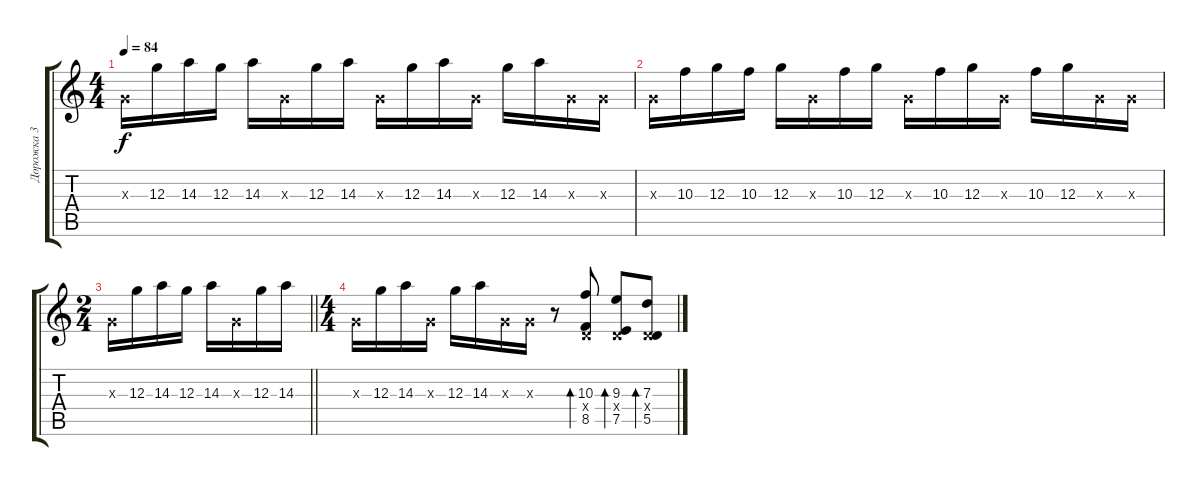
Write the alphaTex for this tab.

\track ("Дорожка 3" "Дорожка 3") {instrument acousticguitarsteel}
\staff {score tabs}
\tuning (E4 B3 G3 D3 A2 E2) {hide}
\ts (4 4)
\tempo 84
\clef g2
\ks c
0.3{x}.16{dy f} 12.3.16 14.3.16 12.3.16 14.3.16 0.3{x}.16 12.3.16 14.3.16 0.3{x}.16 12.3.16 14.3.16 0.3{x}.16 12.3.16 14.3.16 0.3{x}.16 0.3{x}.16 |
0.3{x}.16 10.3.16 12.3.16 10.3.16 12.3.16 0.3{x}.16 10.3.16 12.3.16 0.3{x}.16 10.3.16 12.3.16 0.3{x}.16 10.3.16 12.3.16 0.3{x}.16 0.3{x}.16 |
\ts (2 4)
\barLineRight lightlight
0.3{x}.16 12.3.16 14.3.16 12.3.16 14.3.16 0.3{x}.16 12.3.16 14.3.16 |
\ts (4 4)
0.3{x}.16 12.3.16 14.3.16 0.3{x}.16 12.3.16 14.3.16 0.3{x}.16 0.3{x}.16 r.8 (10.3 0.4{x} 8.5).8{bd 60} (9.3 0.4{x} 7.5).8{bd 60} (7.3 0.4{x} 5.5).8{bd 60}
